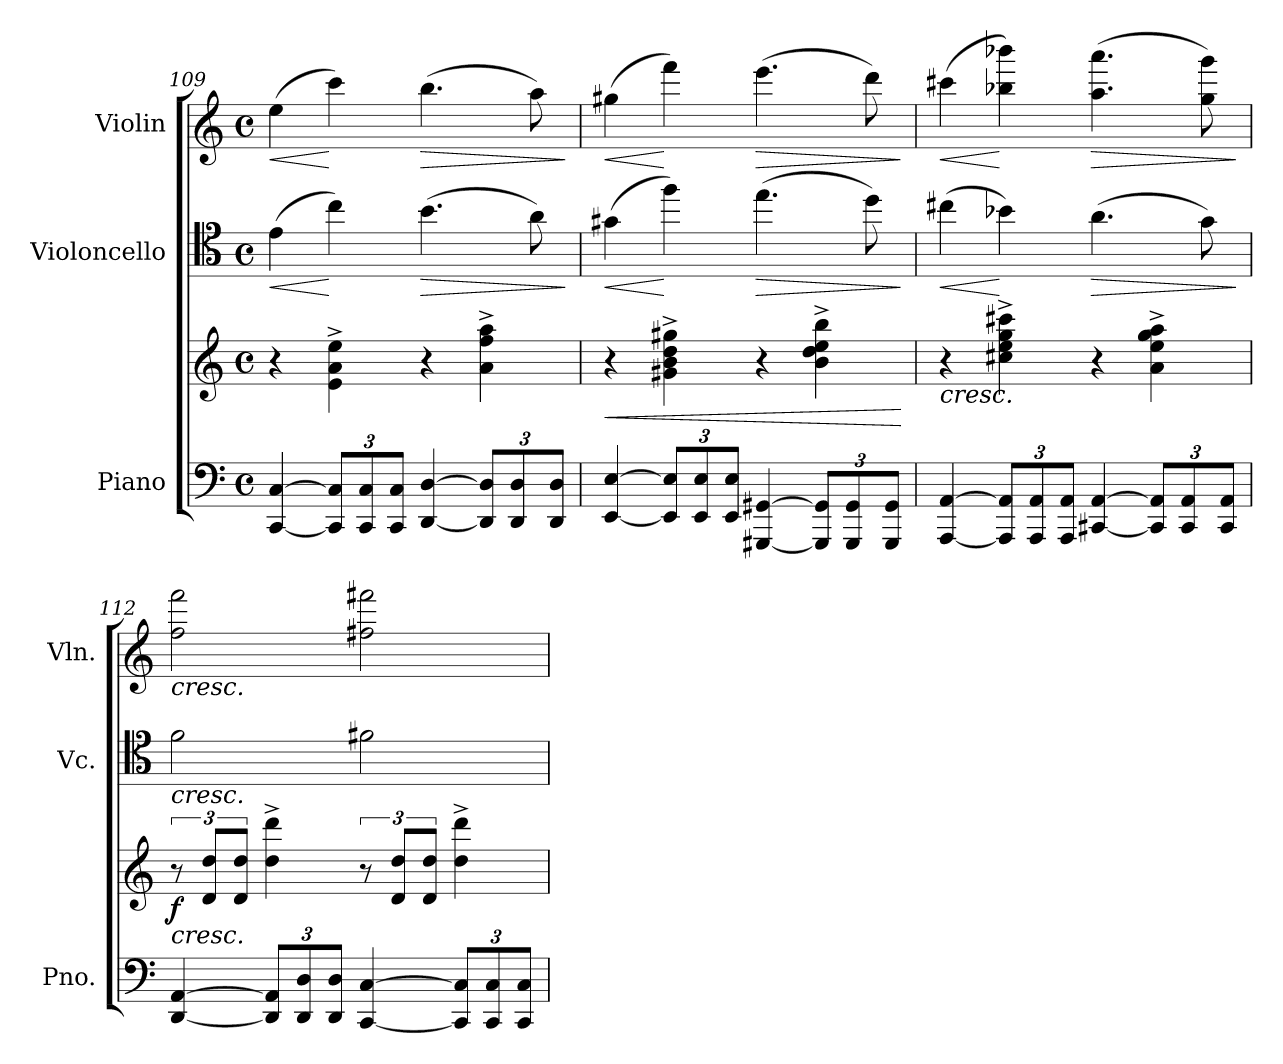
**kern	**kern	**dynam	**kern	**dynam	**kern	**dynam
*part3	*part3	*part3	*part2	*part2	*part1	*part1
*staff4	*staff3	*staff3/4	*staff2	*staff2	*staff1	*staff1
*I"Piano	*	*	*I"Violoncello	*	*I"Violin	*
*I'Pno.	*	*	*I'Vc.	*	*I'Vln.	*
!!LO:LB:g=z
*clefF4	*clefG2	*	*clefC4	*	*clefG2	*
*k[]	*k[]	*	*k[]	*	*k[]	*
*M4/4	*M4/4	*	*M4/4	*	*M4/4	*
*met(c)	*met(c)	*	*met(c)	*	*met(c)	*
=109	=109	=109	=109	=109	=109	=109
!	!	!	!	!LO:HP:b	!	!LO:HP:b
[4CC/ [4C/	4r	.	(4e\	<	(4ee\	<
*Xbrackettup	*	*	*	*	*	*
12CC/] 12C/]L	4e\^ 4a\^ 4ee\^	.	4cc\)	[	4ccc\)	[
12CC/ 12C/	.	.	.	.	.	.
12CC/ 12C/J	.	.	.	.	.	.
!	!	!	!	!LO:HP:b	!	!LO:HP:b
[4DD/ [4D/	4r	.	(4.b\	>	(4.bb\	>
12DD/] 12D/]L	4a\^ 4ff\^ 4aa\^	.	.	.	.	.
12DD/ 12D/	.	.	.	.	.	.
.	.	.	8a\)	.	8aa\)	.
12DD/ 12D/J	.	.	.	.	.	.
.	.	.	.	]	.	]
=110	=110	=110	=110	=110	=110	=110
!	!	!LO:HP:b	!	!LO:HP:b	!	!LO:HP:b
[4EE/ [4E/	4r	<	(4g#X\	<	(4gg#X\	<
12EE/] 12E/]L	4g#X\^ 4b\^ 4dd\^ 4gg#X\^	.	4ff\)	[	4fff\)	[
12EE/ 12E/	.	.	.	.	.	.
12EE/ 12E/J	.	.	.	.	.	.
!	!	!	!	!LO:HP:b	!	!LO:HP:b
[4GGG#X/ [4GG#X/	4r	.	(4.ee\	>	(4.eee\	>
12GGG#/] 12GG#/]L	4b\^ 4dd\^ 4ee\^ 4bb\^	.	.	.	.	.
12GGG#/ 12GG#/	.	.	.	.	.	.
.	.	.	8dd\)	.	8ddd\)	.
12GGG#/ 12GG#/J	.	.	.	.	.	.
.	.	[	.	]	.	]
=111	=111	=111	=111	=111	=111	=111
!	!LO:TX:b:i:t=cresc.	!	!	!	!	!
!	!	!	!	!LO:HP:b	!	!LO:HP:b
[4AAA/ [4AA/	4r	.	(4cc#X\	<	(4ccc#X\	<
12AAA/] 12AA/]L	4cc#X\^ 4ee\^ 4gg\^ 4ccc#X\^	.	4b-X\)	[	4bb-X\ 4bbb-X\)	[
12AAA/ 12AA/	.	.	.	.	.	.
12AAA/ 12AA/J	.	.	.	.	.	.
!	!	!	!	!LO:HP:b	!	!LO:HP:b
[4CC#X/ [4AA/	4r	.	(4.a\	>	(4.aa\ 4.aaa\	>
12CC#/] 12AA/]L	4a\^ 4ee\^ 4gg\^ 4aa\^	.	.	.	.	.
12CC#/ 12AA/	.	.	.	.	.	.
.	.	.	8g\)	.	8gg\ 8ggg\)	.
12CC#/ 12AA/J	.	.	.	.	.	.
.	.	.	.	]	.	]
=112	=112	=112	=112	=112	=112	=112
!	!	!	!	!	!LO:TX:b:i:t=cresc.	!
!	!	!	!LO:TX:b:i:t=cresc.	!	!	!
!	!LO:TX:b:i:t=cresc.	!	!	!	!	!
!	!	!LO:DY:b	!	!	!	!
[4DD/ [4AA/	12r	f	2f\	.	2ff\ 2fff\	.
.	12d/ 12dd/L	.	.	.	.	.
.	12d/ 12dd/J	.	.	.	.	.
12DD/] 12AA/]L	4dd\^ 4ddd\^	.	.	.	.	.
12DD/ 12D/	.	.	.	.	.	.
12DD/ 12D/J	.	.	.	.	.	.
[4CC/ [4C/	12r	.	2f#X\	.	2ff#X\ 2fff#X\	.
.	12d/ 12dd/L	.	.	.	.	.
.	12d/ 12dd/J	.	.	.	.	.
12CC/] 12C/]L	4dd\^ 4ddd\^	.	.	.	.	.
12CC/ 12C/	.	.	.	.	.	.
12CC/ 12C/J	.	.	.	.	.	.
=	=	=	=	=	=	=
*-	*-	*-	*-	*-	*-	*-
